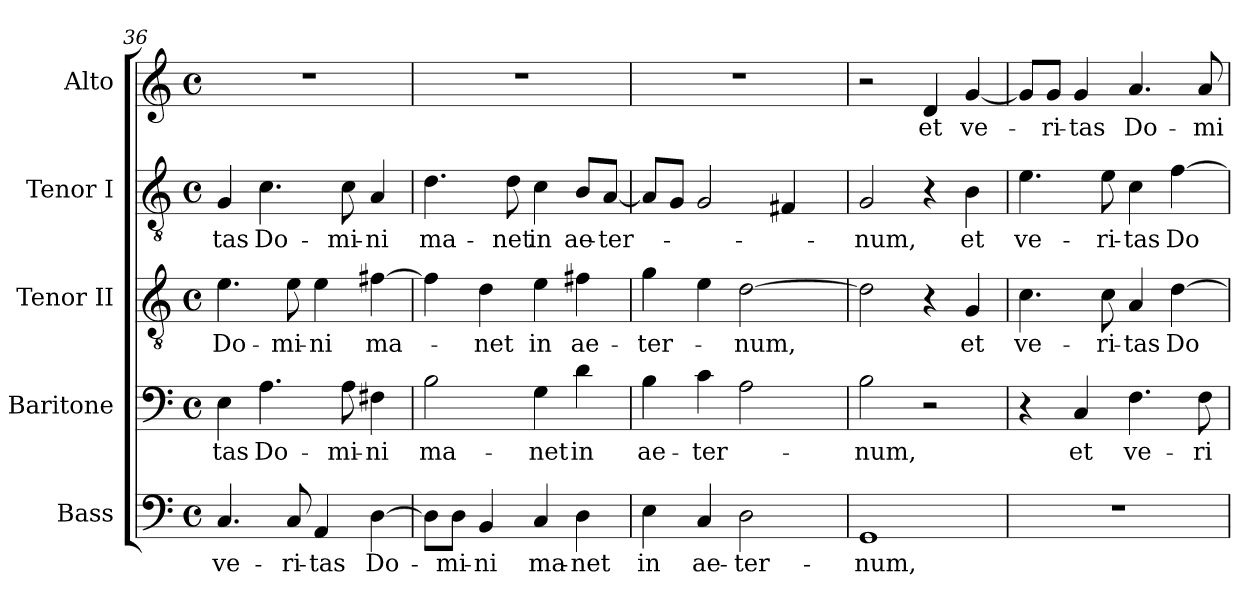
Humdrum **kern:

**kern	**text	**kern	**text	**kern	**text	**kern	**text	**kern	**text
*part5	*part5	*part4	*part4	*part3	*part3	*part2	*part2	*part1	*part1
*staff5	*staff5	*staff4	*staff4	*staff3	*staff3	*staff2	*staff2	*staff1	*staff1
*I"Bass	*	*I"Baritone	*	*I"Tenor II	*	*I"Tenor I	*	*I"Alto	*
!!LO:LB:g=z
*clefF4	*	*clefF4	*	*clefGv2	*	*clefGv2	*	*clefG2	*
*	*	*ITrd7c12	*	*	*	*	*	*	*
*k[]	*	*k[]	*	*k[]	*	*k[]	*	*k[]	*
*C:	*	*C:	*	*C:	*	*C:	*	*C:	*
*M4/4	*	*M4/4	*	*M4/4	*	*M4/4	*	*M4/4	*
*met(c)	*	*met(c)	*	*met(c)	*	*met(c)	*	*met(c)	*
=36	=36	=36	=36	=36	=36	=36	=36	=36	=36
!	!LO:LY:b:color=#000000	!	!	!	!	!	!	!	!
!	!	!	!LO:LY:b:color=#000000	!	!	!	!	!	!
!	!	!	!	!	!LO:LY:b:color=#000000	!	!	!	!
!	!	!	!	!	!	!	!LO:LY:b:color=#000000	!	!
4.Ci/	ve-	4EEi\	-tas	4.ei\	Do-	4Gi/	-tas	1r	.
!	!	!	!LO:LY:b:color=#000000	!	!	!	!	!	!
!	!	!	!	!	!	!	!LO:LY:b:color=#000000	!	!
.	.	4.AAi\	Do-	.	.	4.ci\	Do-	.	.
!	!LO:LY:b:color=#000000	!	!	!	!	!	!	!	!
!	!	!	!	!	!LO:LY:b:color=#000000	!	!	!	!
8Ci/	-ri-	.	.	8ei\	-mi-	.	.	.	.
!	!LO:LY:b:color=#000000	!	!	!	!	!	!	!	!
!	!	!	!	!	!LO:LY:b:color=#000000	!	!	!	!
4AAi/	-tas	.	.	4ei\	-ni	.	.	.	.
!	!	!	!LO:LY:b:color=#000000	!	!	!	!	!	!
!	!	!	!	!	!	!	!LO:LY:b:color=#000000	!	!
.	.	8AAi\	-mi-	.	.	8ci\	-mi-	.	.
!	!LO:LY:b:color=#000000	!	!	!	!	!	!	!	!
!	!	!	!LO:LY:b:color=#000000	!	!	!	!	!	!
!	!	!	!	!	!LO:LY:b:color=#000000	!	!	!	!
!	!	!	!	!	!	!	!LO:LY:b:color=#000000	!	!
[>4Di\	Do-	4FF#Xi\	-ni	[>4f#Xi\	ma-	4Ai/	-ni	.	.
=37	=37	=37	=37	=37	=37	=37	=37	=37	=37
!	!	!	!LO:LY:b:color=#000000	!	!	!	!	!	!
!	!	!	!	!	!	!	!LO:LY:b:color=#000000	!	!
8Di\L]	.	2BBi\	ma-	4f#i\]	.	4.di\	ma-	1r	.
!	!LO:LY:b:color=#000000	!	!	!	!	!	!	!	!
8Di\J	-mi-	.	.	.	.	.	.	.	.
!	!LO:LY:b:color=#000000	!	!	!	!	!	!	!	!
!	!	!	!	!	!LO:LY:b:color=#000000	!	!	!	!
4BBi/	-ni	.	.	4di\	-net	.	.	.	.
!	!	!	!	!	!	!	!LO:LY:b:color=#000000	!	!
.	.	.	.	.	.	8di\	-net	.	.
!	!LO:LY:b:color=#000000	!	!	!	!	!	!	!	!
!	!	!	!LO:LY:b:color=#000000	!	!	!	!	!	!
!	!	!	!	!	!LO:LY:b:color=#000000	!	!	!	!
!	!	!	!	!	!	!	!LO:LY:b:color=#000000	!	!
4Ci/	ma-	4GGi\	-net	4ei\	in	4ci\	in	.	.
!	!LO:LY:b:color=#000000	!	!	!	!	!	!	!	!
!	!	!	!LO:LY:b:color=#000000	!	!	!	!	!	!
!	!	!	!	!	!LO:LY:b:color=#000000	!	!	!	!
!	!	!	!	!	!	!	!LO:LY:b:color=#000000	!	!
4Di\	-net	4Di\	in	4f#Xi\	ae-	8Bi/L	ae-	.	.
!	!	!	!	!	!	!	!LO:LY:b:color=#000000	!	!
.	.	.	.	.	.	[<8Ai/J	-ter-	.	.
=38	=38	=38	=38	=38	=38	=38	=38	=38	=38
!	!LO:LY:b:color=#000000	!	!	!	!	!	!	!	!
!	!	!	!LO:LY:b:color=#000000	!	!	!	!	!	!
!	!	!	!	!	!LO:LY:b:color=#000000	!	!	!	!
4Ei\	in	4BBi\	ae-	4gi\	-ter-	8Ai/L]	.	1r	.
.	.	.	.	.	.	8Gi/J	.	.	.
!	!LO:LY:b:color=#000000	!	!	!	!	!	!	!	!
!	!	!	!LO:LY:b:color=#000000	!	!	!	!	!	!
4Ci/	ae-	4Ci\	-ter-	4ei\	.	2Gi/	.	.	.
!	!LO:LY:b:color=#000000	!	!	!	!	!	!	!	!
!	!	!	!	!	!LO:LY:b:color=#000000	!	!	!	!
2Di\	-ter-	2AAi\	.	[>2di\	-num,	.	.	.	.
.	.	.	.	.	.	4F#Xi/	.	.	.
=39	=39	=39	=39	=39	=39	=39	=39	=39	=39
!	!LO:LY:b:color=#000000	!	!	!	!	!	!	!	!
!	!	!	!LO:LY:b:color=#000000	!	!	!	!	!	!
!	!	!	!	!	!	!	!LO:LY:b:color=#000000	!	!
1GGi	-num,	2BBi\	-num,	2di\]	.	2Gi/	-num,	2r	.
!	!	!	!	!	!	!	!	!	!LO:LY:b:color=#000000
.	.	2r	.	4r	.	4r	.	4di/	et
!	!	!	!	!	!LO:LY:b:color=#000000	!	!	!	!
!	!	!	!	!	!	!	!LO:LY:b:color=#000000	!	!
!	!	!	!	!	!	!	!	!	!LO:LY:b:color=#000000
.	.	.	.	4Gi/	et	4Bi\	et	[<4gi/	ve-
=40	=40	=40	=40	=40	=40	=40	=40	=40	=40
!	!	!	!	!	!LO:LY:b:color=#000000	!	!	!	!
!	!	!	!	!	!	!	!LO:LY:b:color=#000000	!	!
1r	.	4r	.	4.ci\	ve-	4.ei\	ve-	8gi/L]	.
!	!	!	!	!	!	!	!	!	!LO:LY:b:color=#000000
.	.	.	.	.	.	.	.	8gi/J	-ri-
!	!	!	!LO:LY:b:color=#000000	!	!	!	!	!	!
!	!	!	!	!	!	!	!	!	!LO:LY:b:color=#000000
.	.	4CCi/	et	.	.	.	.	4gi/	-tas
!	!	!	!	!	!LO:LY:b:color=#000000	!	!	!	!
!	!	!	!	!	!	!	!LO:LY:b:color=#000000	!	!
.	.	.	.	8ci\	-ri-	8ei\	-ri-	.	.
!	!	!	!LO:LY:b:color=#000000	!	!	!	!	!	!
!	!	!	!	!	!LO:LY:b:color=#000000	!	!	!	!
!	!	!	!	!	!	!	!LO:LY:b:color=#000000	!	!
!	!	!	!	!	!	!	!	!	!LO:LY:b:color=#000000
.	.	4.FFi\	ve-	4Ai/	-tas	4ci\	-tas	4.ai/	Do-
!	!	!	!	!	!LO:LY:b:color=#000000	!	!	!	!
!	!	!	!	!	!	!	!LO:LY:b:color=#000000	!	!
.	.	.	.	[>4di\	Do-	[>4fi\	Do-	.	.
!	!	!	!LO:LY:b:color=#000000	!	!	!	!	!	!
!	!	!	!	!	!	!	!	!	!LO:LY:b:color=#000000
.	.	8FFi\	-ri-	.	.	.	.	8ai/	-mi-
=	=	=	=	=	=	=	=	=	=
*-	*-	*-	*-	*-	*-	*-	*-	*-	*-
